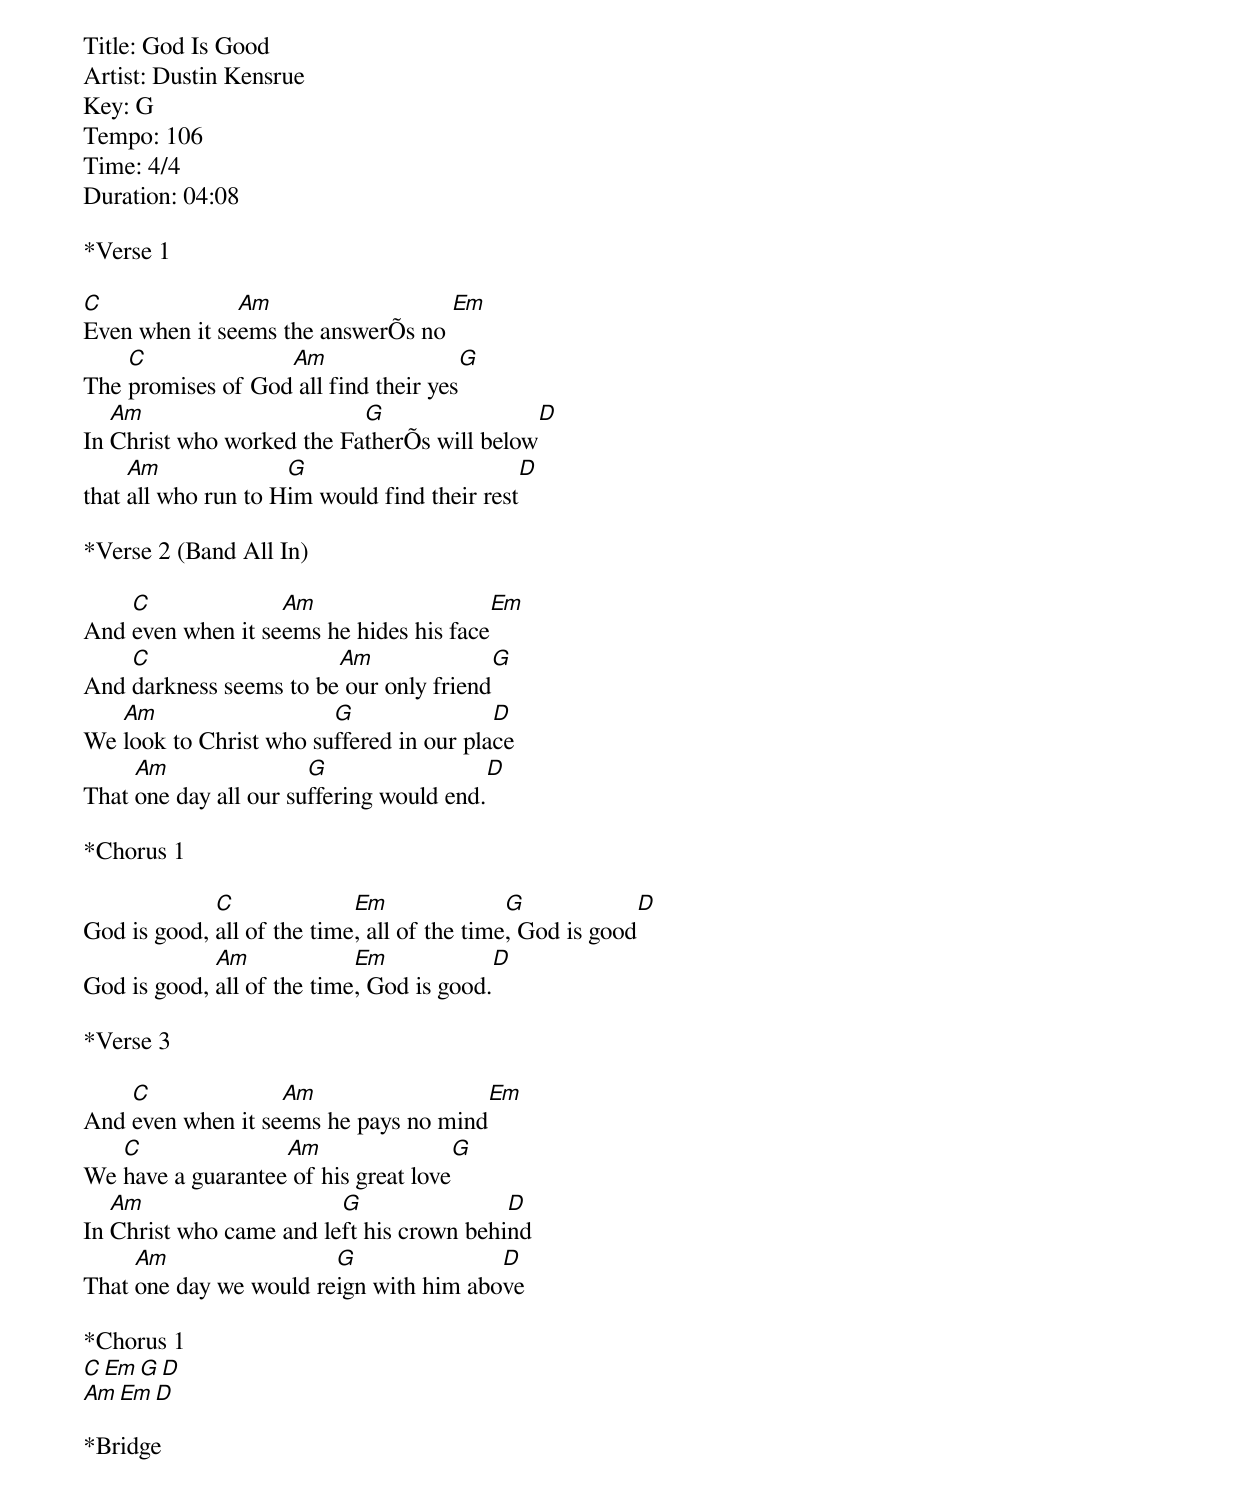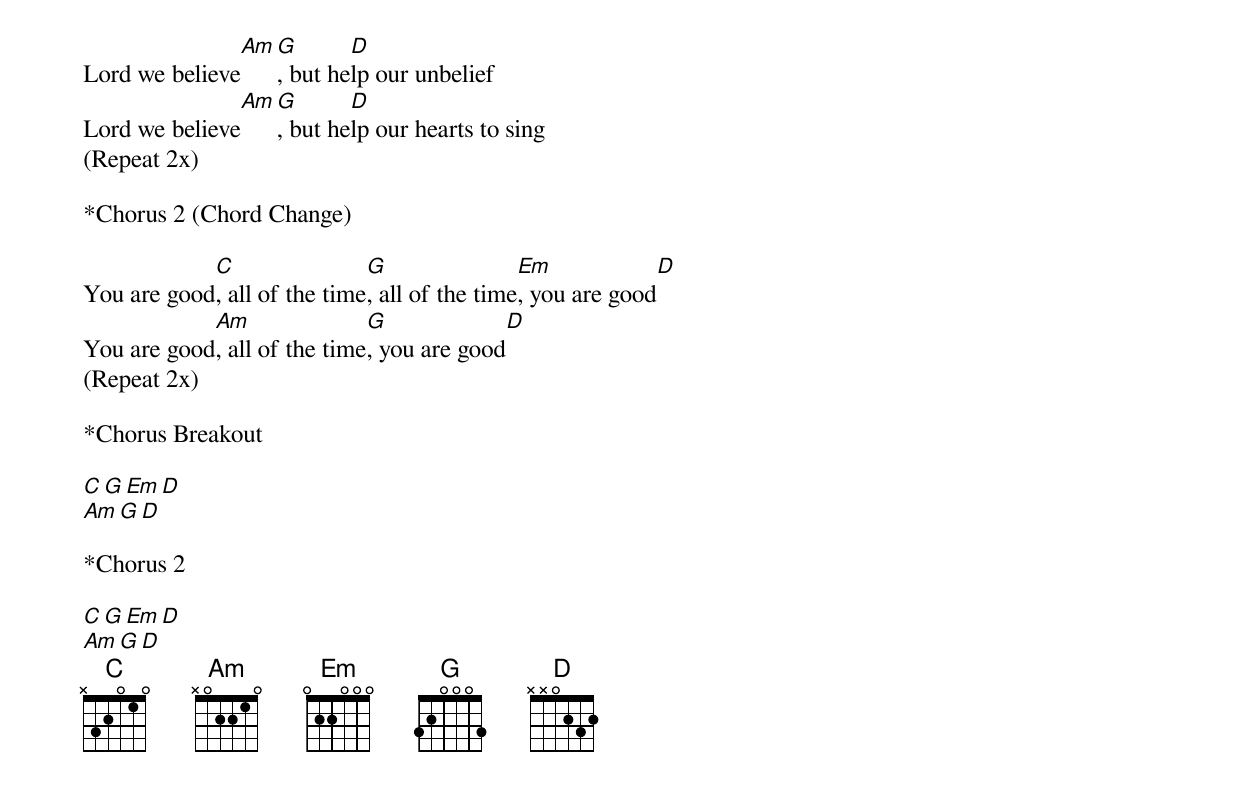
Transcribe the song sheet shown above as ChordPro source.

Title: God Is Good
Artist: Dustin Kensrue
Key: G
Tempo: 106
Time: 4/4
Duration: 04:08

*Verse 1

[C]Even when it se[Am]ems the answerÕs no [Em]
The [C]promises of God[Am] all find their yes[G]
In [Am]Christ who worked the Fa[G]therÕs will below[D]
that [Am]all who run to H[G]im would find their rest[D]

*Verse 2 (Band All In)

And [C]even when it se[Am]ems he hides his face[Em]
And [C]darkness seems to be[Am] our only friend[G]
We [Am]look to Christ who su[G]ffered in our pla[D]ce
That [Am]one day all our su[G]ffering would end.[D]

*Chorus 1

God is good, [C]all of the time[Em], all of the time[G], God is good[D]
God is good, [Am]all of the time[Em], God is good.[D]

*Verse 3

And [C]even when it se[Am]ems he pays no mind[Em]
We [C]have a guarantee[Am] of his great love[G]
In [Am]Christ who came and le[G]ft his crown behi[D]nd
That [Am]one day we would re[G]ign with him abo[D]ve

*Chorus 1
[C][Em][G][D]
[Am][Em][D]

*Bridge

Lord we believe[Am][G], but he[D]lp our unbelief
Lord we believe[Am][G], but he[D]lp our hearts to sing
(Repeat 2x)

*Chorus 2 (Chord Change)

You are good[C], all of the time[G], all of the time[Em], you are good[D]
You are good[Am], all of the time[G], you are good[D]
(Repeat 2x)

*Chorus Breakout

[C][G][Em][D]
[Am][G][D]

*Chorus 2

[C][G][Em][D]
[Am][G][D]
